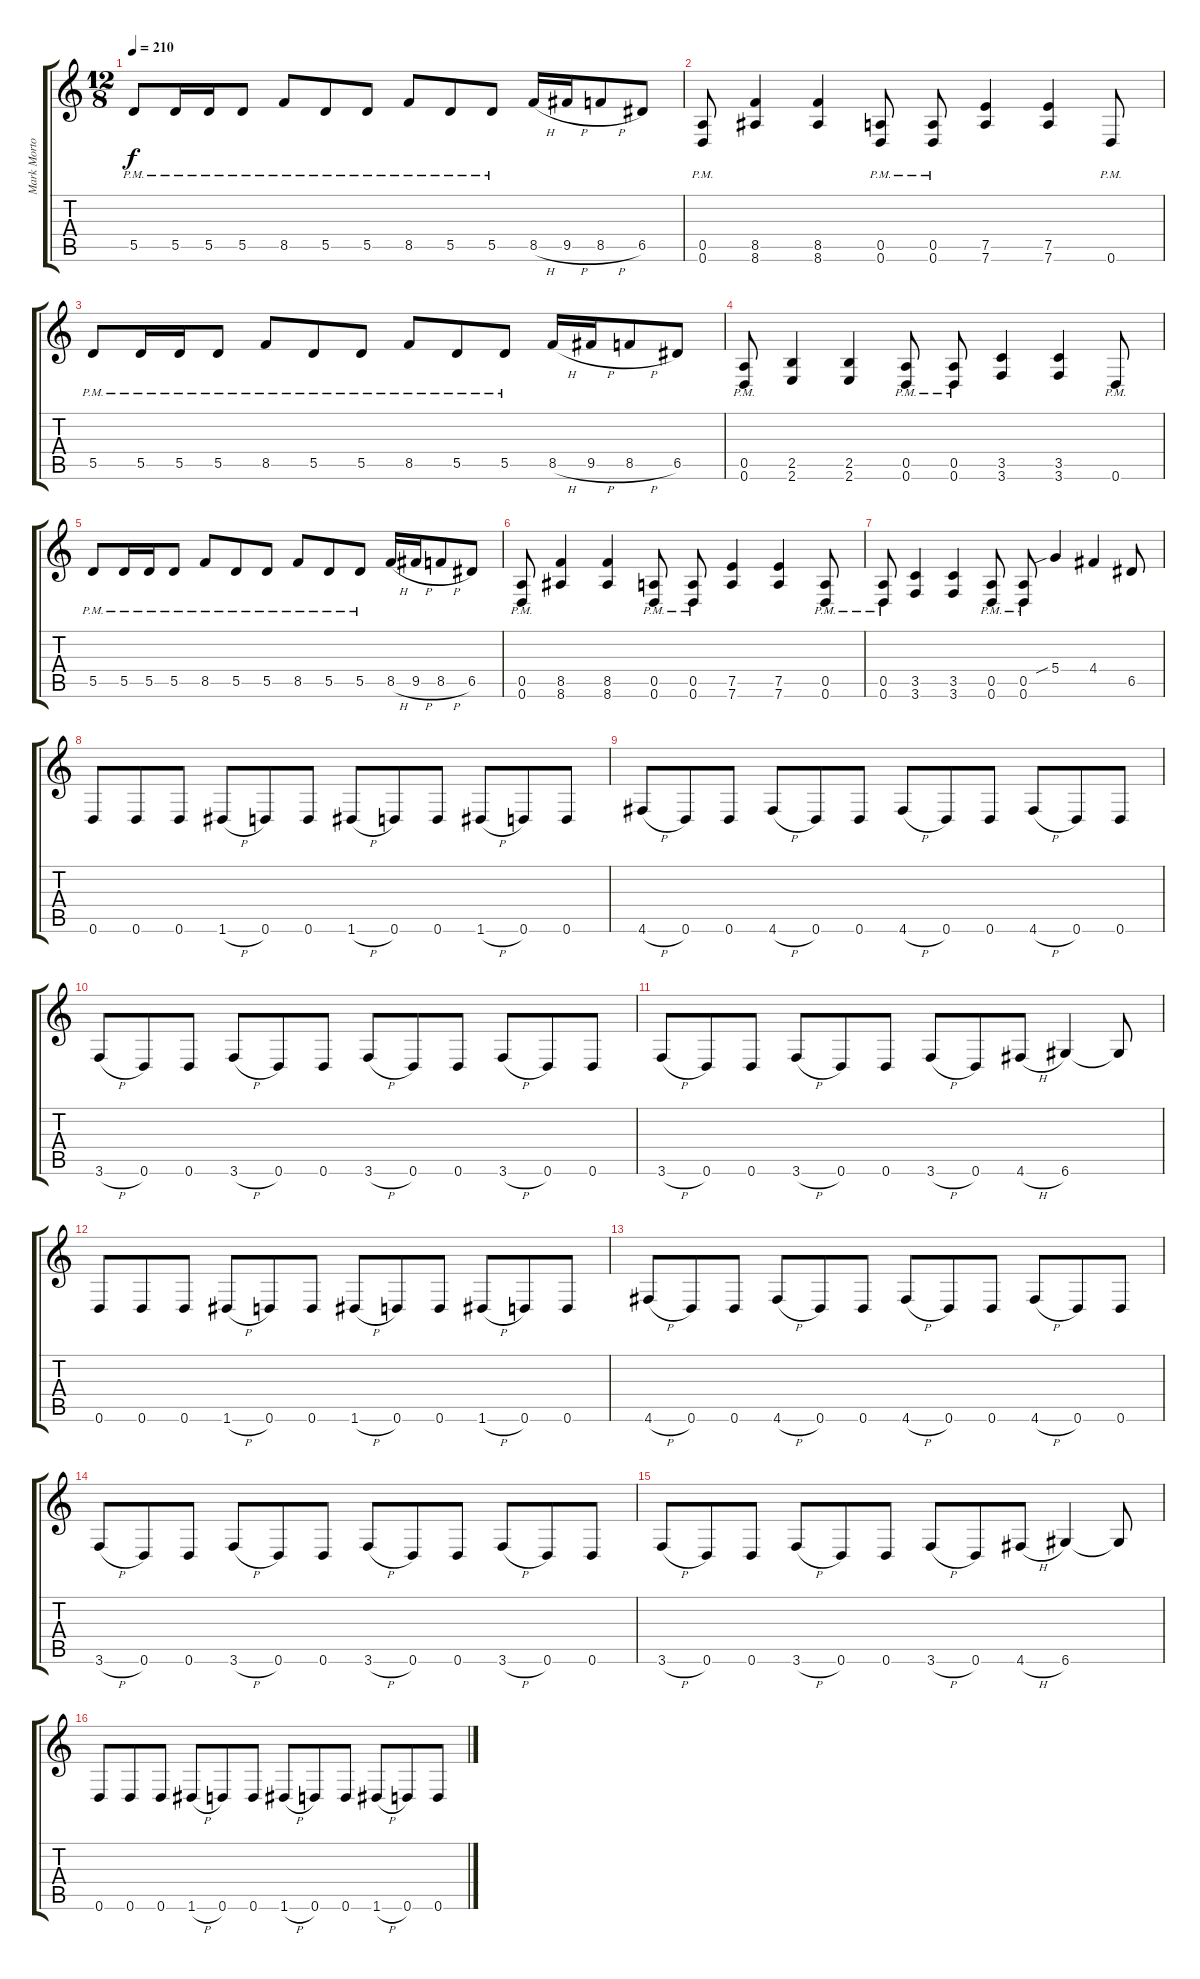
\track ("Mark Morton" "Mark Morto") {instrument distortionguitar}
\staff {score tabs}
\tuning (E4 B3 G3 D3 A2 D2) {hide}
\ts (12 8)
\tempo 210
\clef g2
\ks c
5.5{pm}.8{dy f} 5.5{pm}.16 5.5{pm}.16 5.5{pm}.8 8.5{pm}.8 5.5{pm}.8 5.5{pm}.8 8.5{pm}.8 5.5{pm}.8 5.5{pm}.8 8.5{h}.16 9.5{h}.16 8.5{h}.8 6.5.8 |
(0.5{pm} 0.6{pm}).8 (8.5 8.6).4 (8.5 8.6).4 (0.5{pm} 0.6{pm}).8 (0.5{pm} 0.6{pm}).8 (7.5 7.6).4 (7.5 7.6).4 0.6{pm}.8 |
5.5{pm}.8 5.5{pm}.16 5.5{pm}.16 5.5{pm}.8 8.5{pm}.8 5.5{pm}.8 5.5{pm}.8 8.5{pm}.8 5.5{pm}.8 5.5{pm}.8 8.5{h}.16 9.5{h}.16 8.5{h}.8 6.5.8 |
(0.5{pm} 0.6{pm}).8 (2.5 2.6).4 (2.5 2.6).4 (0.5{pm} 0.6{pm}).8 (0.5{pm} 0.6{pm}).8 (3.5 3.6).4 (3.5 3.6).4 0.6{pm}.8 |
5.5{pm}.8 5.5{pm}.16 5.5{pm}.16 5.5{pm}.8 8.5{pm}.8 5.5{pm}.8 5.5{pm}.8 8.5{pm}.8 5.5{pm}.8 5.5{pm}.8 8.5{h}.16 9.5{h}.16 8.5{h}.8 6.5.8 |
(0.5{pm} 0.6{pm}).8 (8.5 8.6).4 (8.5 8.6).4 (0.5{pm} 0.6{pm}).8 (0.5{pm} 0.6{pm}).8 (7.5 7.6).4 (7.5 7.6).4 (0.5{pm} 0.6{pm}).8 |
(0.5{pm} 0.6{pm}).8 (3.5 3.6).4 (3.5 3.6).4 (0.5{pm} 0.6{pm}).8 (0.5{pm} 0.6{pm}).8 5.4{sib}.4 4.4.4 6.5.8 |
0.6.8 0.6.8 0.6.8 1.6{h}.8 0.6.8 0.6.8 1.6{h}.8 0.6.8 0.6.8 1.6{h}.8 0.6.8 0.6.8 |
4.6{h}.8 0.6.8 0.6.8 4.6{h}.8 0.6.8 0.6.8 4.6{h}.8 0.6.8 0.6.8 4.6{h}.8 0.6.8 0.6.8 |
3.6{h}.8 0.6.8 0.6.8 3.6{h}.8 0.6.8 0.6.8 3.6{h}.8 0.6.8 0.6.8 3.6{h}.8 0.6.8 0.6.8 |
3.6{h}.8 0.6.8 0.6.8 3.6{h}.8 0.6.8 0.6.8 3.6{h}.8 0.6.8 4.6{h}.8 6.6.4 6.6{t}.8 |
0.6.8 0.6.8 0.6.8 1.6{h}.8 0.6.8 0.6.8 1.6{h}.8 0.6.8 0.6.8 1.6{h}.8 0.6.8 0.6.8 |
4.6{h}.8 0.6.8 0.6.8 4.6{h}.8 0.6.8 0.6.8 4.6{h}.8 0.6.8 0.6.8 4.6{h}.8 0.6.8 0.6.8 |
3.6{h}.8 0.6.8 0.6.8 3.6{h}.8 0.6.8 0.6.8 3.6{h}.8 0.6.8 0.6.8 3.6{h}.8 0.6.8 0.6.8 |
3.6{h}.8 0.6.8 0.6.8 3.6{h}.8 0.6.8 0.6.8 3.6{h}.8 0.6.8 4.6{h}.8 6.6.4 6.6{t}.8 |
0.6.8 0.6.8 0.6.8 1.6{h}.8 0.6.8 0.6.8 1.6{h}.8 0.6.8 0.6.8 1.6{h}.8 0.6.8 0.6.8
